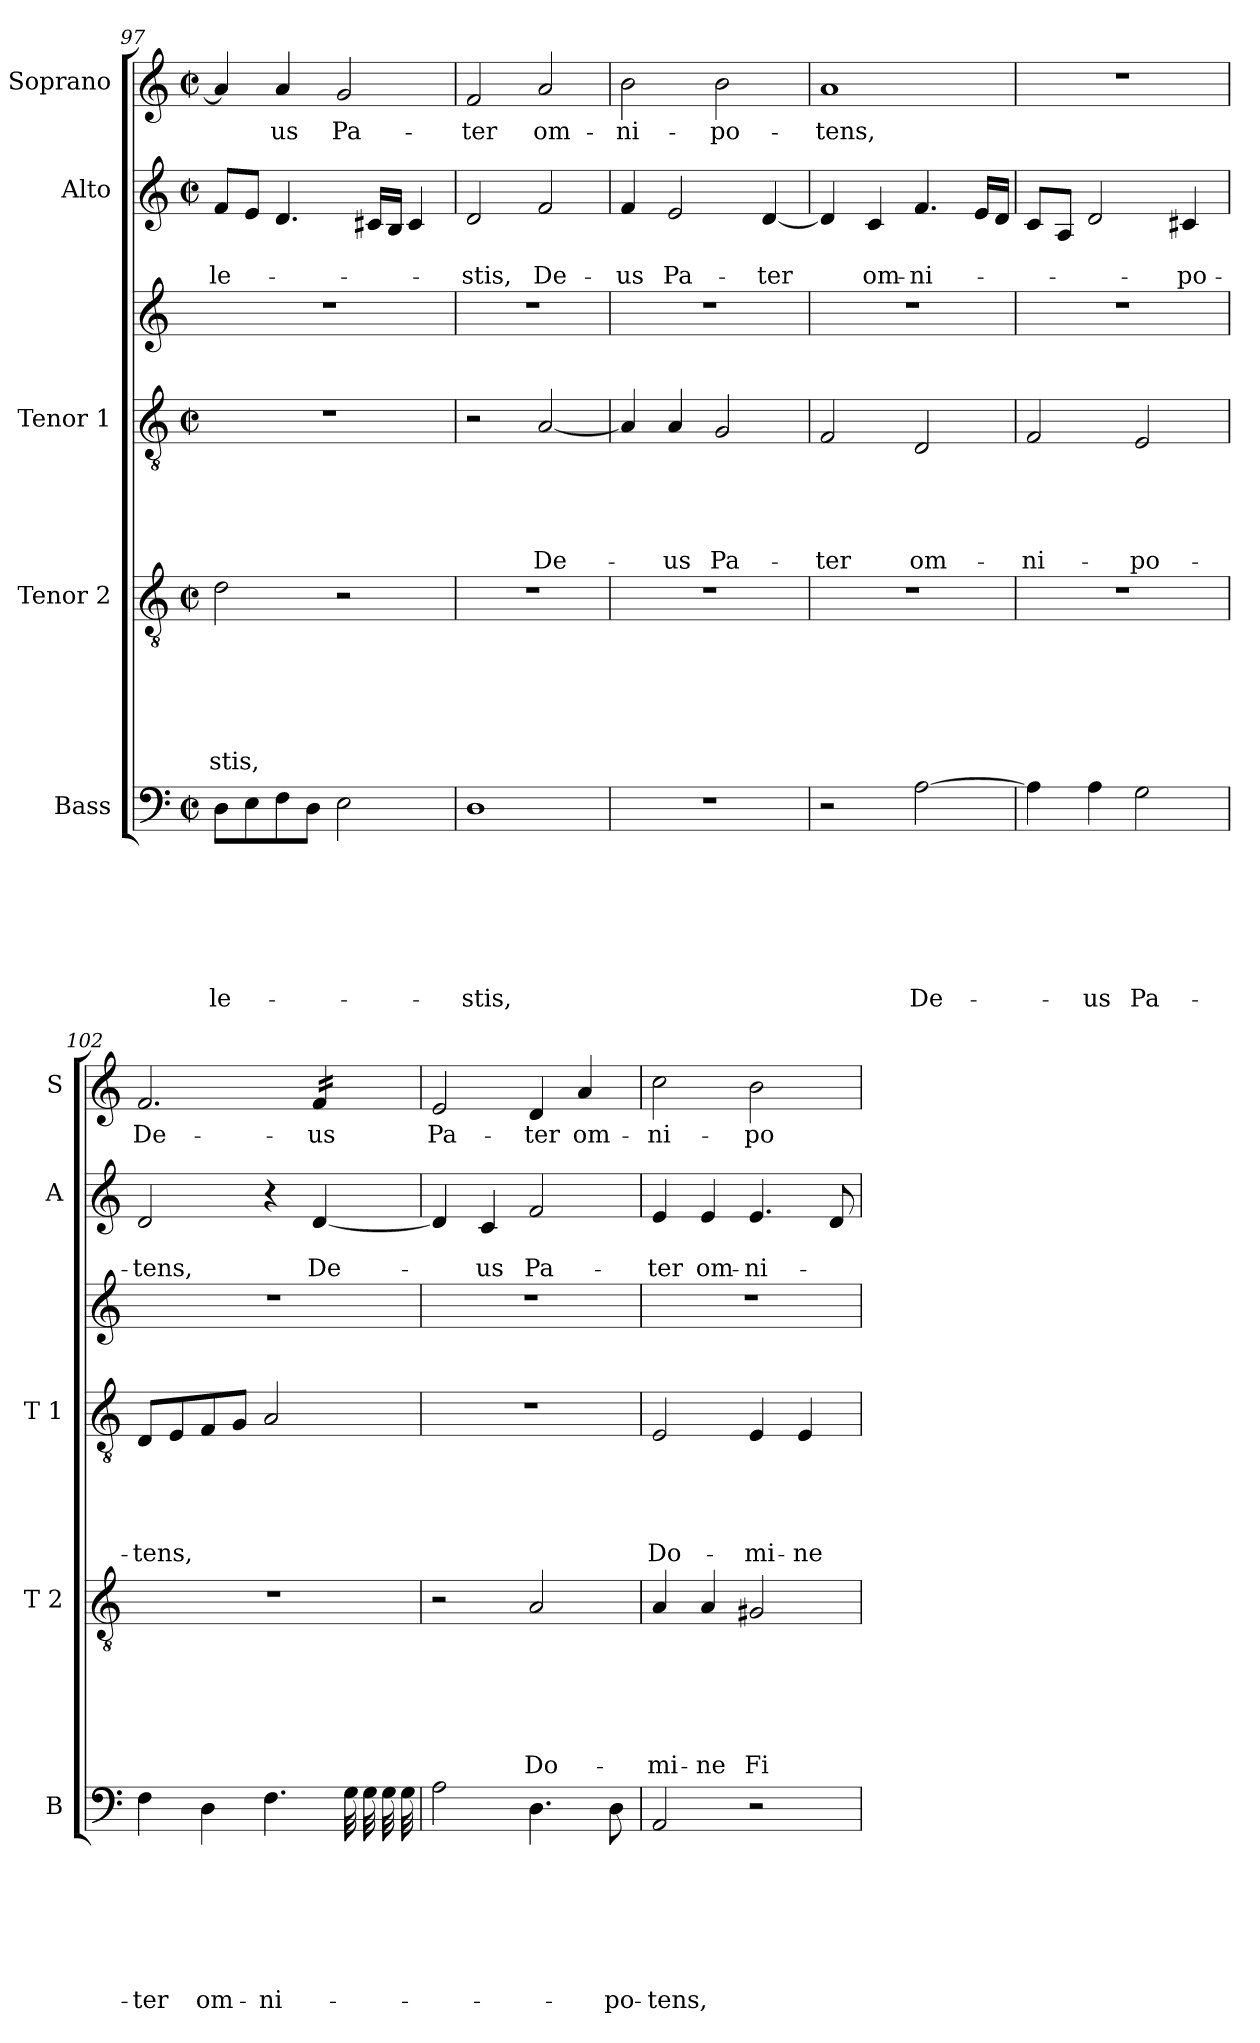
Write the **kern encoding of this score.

**kern	**text	**text	**text	**text	**text	**text	**text	**kern	**text	**text	**text	**text	**text	**text	**kern	**text	**text	**text	**text	**text	**kern	**kern	**text	**text	**kern	**text
*part6	*part6	*part6	*part6	*part6	*part6	*part6	*part6	*part5	*part5	*part5	*part5	*part5	*part5	*part5	*part4	*part4	*part4	*part4	*part4	*part4	*part3	*part2	*part2	*part2	*part1	*part1
*staff6	*staff6	*staff6	*staff6	*staff6	*staff6	*staff6	*staff6	*staff5	*staff5	*staff5	*staff5	*staff5	*staff5	*staff5	*staff4	*staff4	*staff4	*staff4	*staff4	*staff4	*staff3	*staff2	*staff2	*staff2	*staff1	*staff1
*I"Bass	*	*	*	*	*	*	*	*I"Tenor 2	*	*	*	*	*	*	*I"Tenor 1	*	*	*	*	*	*	*I"Alto	*	*	*I"Soprano	*
*I'B	*	*	*	*	*	*	*	*I'T 2	*	*	*	*	*	*	*I'T 1	*	*	*	*	*	*	*I'A	*	*	*I'S	*
!!LO:LB:g=z
*clefF4	*	*	*	*	*	*	*	*clefGv2	*	*	*	*	*	*	*clefGv2	*	*	*	*	*	*clefG2	*clefG2	*	*	*clefG2	*
*k[]	*	*	*	*	*	*	*	*k[]	*	*	*	*	*	*	*k[]	*	*	*	*	*	*k[]	*k[]	*	*	*k[]	*
*C:	*	*	*	*	*	*	*	*C:	*	*	*	*	*	*	*C:	*	*	*	*	*	*C:	*C:	*	*	*C:	*
*M2/2	*	*	*	*	*	*	*	*M2/2	*	*	*	*	*	*	*M2/2	*	*	*	*	*	*	*M2/2	*	*	*M2/2	*
*met(c|)	*	*	*	*	*	*	*	*met(c|)	*	*	*	*	*	*	*met(c|)	*	*	*	*	*	*	*met(c|)	*	*	*met(c|)	*
=97	=97	=97	=97	=97	=97	=97	=97	=97	=97	=97	=97	=97	=97	=97	=97	=97	=97	=97	=97	=97	=97	=97	=97	=97	=97	=97
!	!	!	!	!	!	!	!LO:LY:b	!	!	!	!	!	!	!LO:LY:b	!	!	!	!	!	!	!	!	!	!LO:LY:b	!	!
8D\L	.	.	.	.	.	.	-le-	2d\	.	.	.	.	.	-stis,	1r	.	.	.	.	.	1r	8f/L	.	-le-	4a/]	.
8E\	.	.	.	.	.	.	.	.	.	.	.	.	.	.	.	.	.	.	.	.	.	8e/J	.	.	.	.
!	!	!	!	!	!	!	!	!	!	!	!	!	!	!	!	!	!	!	!	!	!	!	!	!	!	!LO:LY:b
8F\	.	.	.	.	.	.	.	.	.	.	.	.	.	.	.	.	.	.	.	.	.	4.d/	.	.	4a/	-us
8D\J	.	.	.	.	.	.	.	.	.	.	.	.	.	.	.	.	.	.	.	.	.	.	.	.	.	.
!	!	!	!	!	!	!	!	!	!	!	!	!	!	!	!	!	!	!	!	!	!	!	!	!	!	!LO:LY:b
2E\	.	.	.	.	.	.	.	2r	.	.	.	.	.	.	.	.	.	.	.	.	.	.	.	.	2g/	Pa-
.	.	.	.	.	.	.	.	.	.	.	.	.	.	.	.	.	.	.	.	.	.	16c#X/LL	.	.	.	.
.	.	.	.	.	.	.	.	.	.	.	.	.	.	.	.	.	.	.	.	.	.	16B/JJ	.	.	.	.
.	.	.	.	.	.	.	.	.	.	.	.	.	.	.	.	.	.	.	.	.	.	4c#/	.	.	.	.
=98	=98	=98	=98	=98	=98	=98	=98	=98	=98	=98	=98	=98	=98	=98	=98	=98	=98	=98	=98	=98	=98	=98	=98	=98	=98	=98
!	!	!	!	!	!	!	!LO:LY:b	!	!	!	!	!	!	!	!	!	!	!	!	!	!	!	!	!LO:LY:b	!	!LO:LY:b
1D	.	.	.	.	.	.	-stis,	1r	.	.	.	.	.	.	2r	.	.	.	.	.	1r	2d/	.	-stis,	2f/	-ter
!	!	!	!	!	!	!	!	!	!	!	!	!	!	!	!	!	!	!	!	!LO:LY:b	!	!	!	!LO:LY:b	!	!LO:LY:b
.	.	.	.	.	.	.	.	.	.	.	.	.	.	.	[<2A/	.	.	.	.	De-	.	2f/	.	De-	2a/	om-
=99	=99	=99	=99	=99	=99	=99	=99	=99	=99	=99	=99	=99	=99	=99	=99	=99	=99	=99	=99	=99	=99	=99	=99	=99	=99	=99
!	!	!	!	!	!	!	!	!	!	!	!	!	!	!	!	!	!	!	!	!	!	!	!	!LO:LY:b	!	!LO:LY:b
1r	.	.	.	.	.	.	.	1r	.	.	.	.	.	.	4A/]	.	.	.	.	.	1r	4f/	.	-us	2b\	-ni-
!	!	!	!	!	!	!	!	!	!	!	!	!	!	!	!	!	!	!	!	!LO:LY:b	!	!	!	!LO:LY:b	!	!
.	.	.	.	.	.	.	.	.	.	.	.	.	.	.	4A/	.	.	.	.	-us	.	2e/	.	Pa-	.	.
!	!	!	!	!	!	!	!	!	!	!	!	!	!	!	!	!	!	!	!	!LO:LY:b	!	!	!	!	!	!LO:LY:b
.	.	.	.	.	.	.	.	.	.	.	.	.	.	.	2G/	.	.	.	.	Pa-	.	.	.	.	2b\	-po-
!	!	!	!	!	!	!	!	!	!	!	!	!	!	!	!	!	!	!	!	!	!	!	!	!LO:LY:b	!	!
.	.	.	.	.	.	.	.	.	.	.	.	.	.	.	.	.	.	.	.	.	.	[<4d/	.	-ter	.	.
=100	=100	=100	=100	=100	=100	=100	=100	=100	=100	=100	=100	=100	=100	=100	=100	=100	=100	=100	=100	=100	=100	=100	=100	=100	=100	=100
!	!	!	!	!	!	!	!	!	!	!	!	!	!	!	!	!	!	!	!	!LO:LY:b	!	!	!	!	!	!LO:LY:b
2r	.	.	.	.	.	.	.	1r	.	.	.	.	.	.	2F/	.	.	.	.	-ter	1r	4d/]	.	.	1a	-tens,
!	!	!	!	!	!	!	!	!	!	!	!	!	!	!	!	!	!	!	!	!	!	!	!	!LO:LY:b	!	!
.	.	.	.	.	.	.	.	.	.	.	.	.	.	.	.	.	.	.	.	.	.	4c/	.	om-	.	.
!	!	!	!	!	!	!	!LO:LY:b	!	!	!	!	!	!	!	!	!	!	!	!	!LO:LY:b	!	!	!	!LO:LY:b	!	!
[>2A\	.	.	.	.	.	.	De-	.	.	.	.	.	.	.	2D/	.	.	.	.	om-	.	4.f/	.	-ni-	.	.
.	.	.	.	.	.	.	.	.	.	.	.	.	.	.	.	.	.	.	.	.	.	16e/LL	.	.	.	.
.	.	.	.	.	.	.	.	.	.	.	.	.	.	.	.	.	.	.	.	.	.	16d/JJ	.	.	.	.
=101	=101	=101	=101	=101	=101	=101	=101	=101	=101	=101	=101	=101	=101	=101	=101	=101	=101	=101	=101	=101	=101	=101	=101	=101	=101	=101
!	!	!	!	!	!	!	!	!	!	!	!	!	!	!	!	!	!	!	!	!LO:LY:b	!	!	!	!	!	!
4A\]	.	.	.	.	.	.	.	1r	.	.	.	.	.	.	2F/	.	.	.	.	-ni-	1r	8c/L	.	.	1r	.
.	.	.	.	.	.	.	.	.	.	.	.	.	.	.	.	.	.	.	.	.	.	8A/J	.	.	.	.
!	!	!	!	!	!	!	!LO:LY:b	!	!	!	!	!	!	!	!	!	!	!	!	!	!	!	!	!	!	!
4A\	.	.	.	.	.	.	-us	.	.	.	.	.	.	.	.	.	.	.	.	.	.	2d/	.	.	.	.
!	!	!	!	!	!	!	!LO:LY:b	!	!	!	!	!	!	!	!	!	!	!	!	!LO:LY:b	!	!	!	!	!	!
2G\	.	.	.	.	.	.	Pa-	.	.	.	.	.	.	.	2E/	.	.	.	.	-po-	.	.	.	.	.	.
!	!	!	!	!	!	!	!	!	!	!	!	!	!	!	!	!	!	!	!	!	!	!	!	!LO:LY:b	!	!
.	.	.	.	.	.	.	.	.	.	.	.	.	.	.	.	.	.	.	.	.	.	4c#X/	.	-po-	.	.
=102	=102	=102	=102	=102	=102	=102	=102	=102	=102	=102	=102	=102	=102	=102	=102	=102	=102	=102	=102	=102	=102	=102	=102	=102	=102	=102
!	!	!	!	!	!	!	!LO:LY:b	!	!	!	!	!	!	!	!	!	!	!	!	!LO:LY:b	!	!	!	!LO:LY:b	!	!LO:LY:b
4F\	.	.	.	.	.	.	-ter	1r	.	.	.	.	.	.	8D/L	.	.	.	.	-tens,	1r	2d/	.	-tens,	2.f/	De-
.	.	.	.	.	.	.	.	.	.	.	.	.	.	.	8E/	.	.	.	.	.	.	.	.	.	.	.
!	!	!	!	!	!	!	!LO:LY:b	!	!	!	!	!	!	!	!	!	!	!	!	!	!	!	!	!	!	!
4D\	.	.	.	.	.	.	om-	.	.	.	.	.	.	.	8F/	.	.	.	.	.	.	.	.	.	.	.
.	.	.	.	.	.	.	.	.	.	.	.	.	.	.	8G/J	.	.	.	.	.	.	.	.	.	.	.
!	!	!	!	!	!	!	!LO:LY:b	!	!	!	!	!	!	!	!	!	!	!	!	!	!	!	!	!	!	!
4.F\	.	.	.	.	.	.	-ni-	.	.	.	.	.	.	.	2A/	.	.	.	.	.	.	4r	.	.	.	.
!	!	!	!	!	!	!	!	!	!	!	!	!	!	!	!	!	!	!	!	!	!	!	!	!LO:LY:b	!	!LO:LY:b
*	*	*	*	*	*	*	*	*	*	*	*	*	*	*	*	*	*	*	*	*	*	*	*	*	*tremolo	*
.	.	.	.	.	.	.	.	.	.	.	.	.	.	.	.	.	.	.	.	.	.	[<4d/	.	De-	16f/LL	-us
.	.	.	.	.	.	.	.	.	.	.	.	.	.	.	.	.	.	.	.	.	.	.	.	.	16f/	.
*tremolo	*	*	*	*	*	*	*	*	*	*	*	*	*	*	*	*	*	*	*	*	*	*	*	*	*	*
32G\	.	.	.	.	.	.	.	.	.	.	.	.	.	.	.	.	.	.	.	.	.	.	.	.	16f/	.
32G\	.	.	.	.	.	.	.	.	.	.	.	.	.	.	.	.	.	.	.	.	.	.	.	.	.	.
32G\	.	.	.	.	.	.	.	.	.	.	.	.	.	.	.	.	.	.	.	.	.	.	.	.	16f/JJ	.
*	*	*	*	*	*	*	*	*	*	*	*	*	*	*	*	*	*	*	*	*	*	*	*	*	*Xtremolo	*
32G\	.	.	.	.	.	.	.	.	.	.	.	.	.	.	.	.	.	.	.	.	.	.	.	.	.	.
*Xtremolo	*	*	*	*	*	*	*	*	*	*	*	*	*	*	*	*	*	*	*	*	*	*	*	*	*	*
!!LO:LB:g=z
=103	=103	=103	=103	=103	=103	=103	=103	=103	=103	=103	=103	=103	=103	=103	=103	=103	=103	=103	=103	=103	=103	=103	=103	=103	=103	=103
!	!	!	!	!	!	!	!	!	!	!	!	!	!	!	!	!	!	!	!	!	!	!	!	!	!	!LO:LY:b
2A\	.	.	.	.	.	.	.	2r	.	.	.	.	.	.	1r	.	.	.	.	.	1r	4d/]	.	.	2e/	Pa-
!	!	!	!	!	!	!	!	!	!	!	!	!	!	!	!	!	!	!	!	!	!	!	!	!LO:LY:b	!	!
.	.	.	.	.	.	.	.	.	.	.	.	.	.	.	.	.	.	.	.	.	.	4c/	.	-us	.	.
!	!	!	!	!	!	!	!	!	!	!	!	!	!	!LO:LY:b	!	!	!	!	!	!	!	!	!	!LO:LY:b	!	!LO:LY:b
4.D\	.	.	.	.	.	.	.	2A/	.	.	.	.	.	Do-	.	.	.	.	.	.	.	2f/	.	Pa-	4d/	-ter
!	!	!	!	!	!	!	!	!	!	!	!	!	!	!	!	!	!	!	!	!	!	!	!	!	!	!LO:LY:b
.	.	.	.	.	.	.	.	.	.	.	.	.	.	.	.	.	.	.	.	.	.	.	.	.	4a/	om-
!	!	!	!	!	!	!	!LO:LY:b	!	!	!	!	!	!	!	!	!	!	!	!	!	!	!	!	!	!	!
8D\	.	.	.	.	.	.	-po-	.	.	.	.	.	.	.	.	.	.	.	.	.	.	.	.	.	.	.
=104	=104	=104	=104	=104	=104	=104	=104	=104	=104	=104	=104	=104	=104	=104	=104	=104	=104	=104	=104	=104	=104	=104	=104	=104	=104	=104
!	!	!	!	!	!	!	!LO:LY:b	!	!	!	!	!	!	!LO:LY:b	!	!	!	!	!	!LO:LY:b	!	!	!	!LO:LY:b	!	!LO:LY:b
2AA/	.	.	.	.	.	.	-tens,	4A/	.	.	.	.	.	-mi-	2E/	.	.	.	.	Do-	1r	4e/	.	-ter	2cc\	-ni-
!	!	!	!	!	!	!	!	!	!	!	!	!	!	!LO:LY:b	!	!	!	!	!	!	!	!	!	!LO:LY:b	!	!
.	.	.	.	.	.	.	.	4A/	.	.	.	.	.	-ne	.	.	.	.	.	.	.	4e/	.	om-	.	.
!	!	!	!	!	!	!	!	!	!	!	!	!	!	!LO:LY:b	!	!	!	!	!	!LO:LY:b	!	!	!	!LO:LY:b	!	!LO:LY:b
2r	.	.	.	.	.	.	.	2G#X/	.	.	.	.	.	Fi-	4E/	.	.	.	.	-mi-	.	4.e/	.	-ni-	2b\	-po-
!	!	!	!	!	!	!	!	!	!	!	!	!	!	!	!	!	!	!	!	!LO:LY:b	!	!	!	!	!	!
.	.	.	.	.	.	.	.	.	.	.	.	.	.	.	4E/	.	.	.	.	-ne	.	.	.	.	.	.
.	.	.	.	.	.	.	.	.	.	.	.	.	.	.	.	.	.	.	.	.	.	8d/	.	.	.	.
=	=	=	=	=	=	=	=	=	=	=	=	=	=	=	=	=	=	=	=	=	=	=	=	=	=	=
*-	*-	*-	*-	*-	*-	*-	*-	*-	*-	*-	*-	*-	*-	*-	*-	*-	*-	*-	*-	*-	*-	*-	*-	*-	*-	*-
